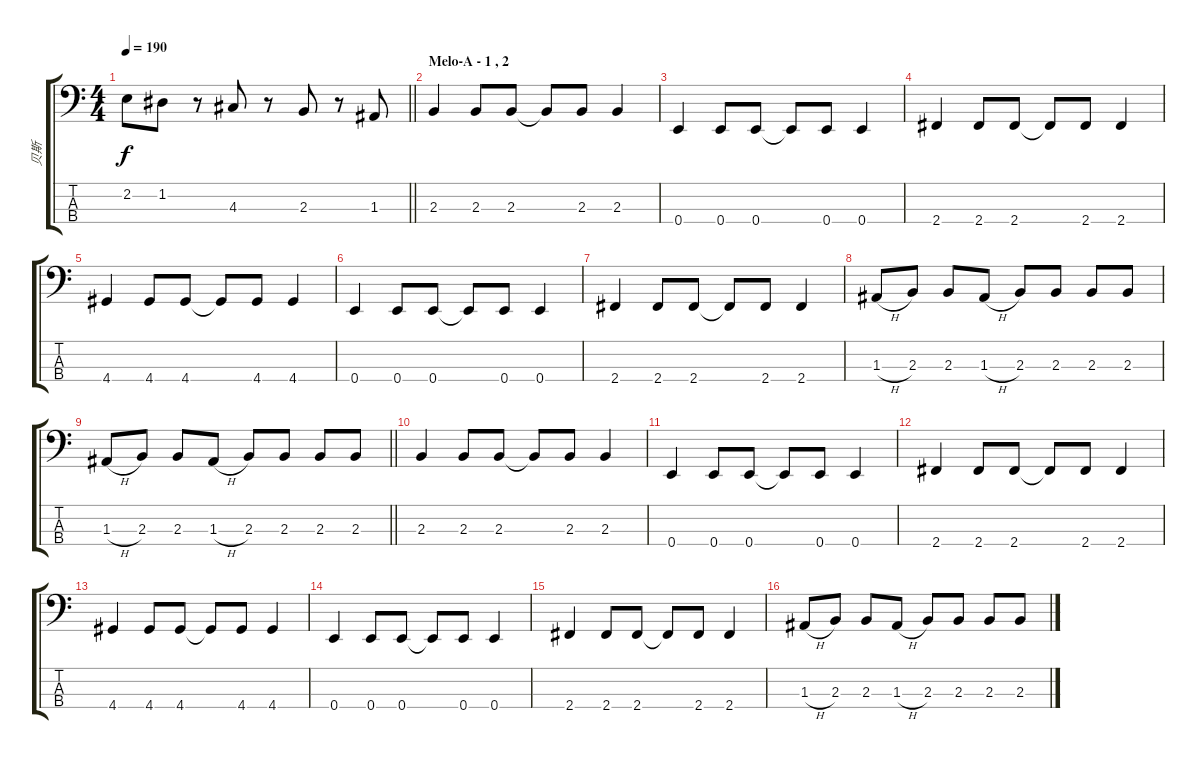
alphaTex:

\track ("贝斯" "贝斯") {instrument electricbassfinger}
\staff {score tabs}
\tuning (G2 D2 A1 E1) {hide}
\ts (4 4)
\tempo 190
\clef f4
\barLineRight lightlight
\ks c
2.2.8{dy f} 1.2.8 r.8 4.3.8 r.8 2.3.8 r.8 1.3.8 |
\section ("" "Melo-A - 1 , 2")
2.3.4 2.3.8 2.3.8 2.3{t}.8 2.3.8 2.3.4 |
0.4.4 0.4.8 0.4.8 0.4{t}.8 0.4.8 0.4.4 |
2.4.4 2.4.8 2.4.8 2.4{t}.8 2.4.8 2.4.4 |
4.4.4 4.4.8 4.4.8 4.4{t}.8 4.4.8 4.4.4 |
0.4.4 0.4.8 0.4.8 0.4{t}.8 0.4.8 0.4.4 |
2.4.4 2.4.8 2.4.8 2.4{t}.8 2.4.8 2.4.4 |
1.3{h}.8 2.3.8 2.3.8 1.3{h}.8 2.3.8 2.3.8 2.3.8 2.3.8 |
\barLineRight lightlight
1.3{h}.8 2.3.8 2.3.8 1.3{h}.8 2.3.8 2.3.8 2.3.8 2.3.8 |
2.3.4 2.3.8 2.3.8 2.3{t}.8 2.3.8 2.3.4 |
0.4.4 0.4.8 0.4.8 0.4{t}.8 0.4.8 0.4.4 |
2.4.4 2.4.8 2.4.8 2.4{t}.8 2.4.8 2.4.4 |
4.4.4 4.4.8 4.4.8 4.4{t}.8 4.4.8 4.4.4 |
0.4.4 0.4.8 0.4.8 0.4{t}.8 0.4.8 0.4.4 |
2.4.4 2.4.8 2.4.8 2.4{t}.8 2.4.8 2.4.4 |
1.3{h}.8 2.3.8 2.3.8 1.3{h}.8 2.3.8 2.3.8 2.3.8 2.3.8
